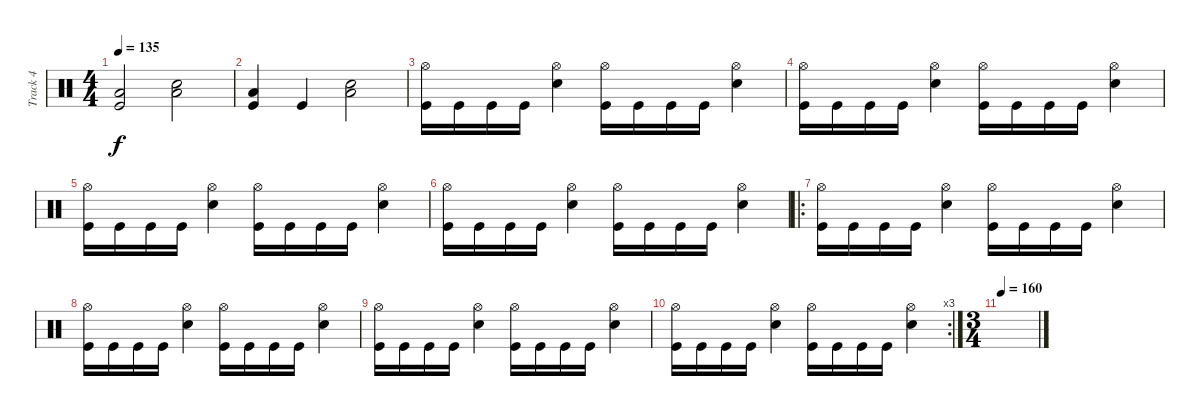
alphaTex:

\track ("Track 4" "Track 4") {instrument percussion}
\staff {score}
\articulation defaults
\ts (4 4)
\tempo 135
\clef neutral
\ks c
("Low Floor Tom (hit)" "Kick (hit)").2{dy f} ("Low Floor Tom (hit)" "Snare (hit) 2").2 |
("Low Floor Tom (hit)" "Kick (hit)").4 "Kick (hit)".4 ("Low Floor Tom (hit)" "Snare (hit) 2").2 |
("Hi-Hat (open)" "Kick (hit)").16 "Kick (hit)".16 "Kick (hit)".16 "Kick (hit)".16 ("Hi-Hat (open)" "Snare (hit) 2").4 ("Hi-Hat (open)" "Kick (hit)").16 "Kick (hit)".16 "Kick (hit)".16 "Kick (hit)".16 ("Hi-Hat (open)" "Snare (hit) 2").4 |
("Hi-Hat (open)" "Kick (hit)").16 "Kick (hit)".16 "Kick (hit)".16 "Kick (hit)".16 ("Hi-Hat (open)" "Snare (hit) 2").4 ("Hi-Hat (open)" "Kick (hit)").16 "Kick (hit)".16 "Kick (hit)".16 "Kick (hit)".16 ("Hi-Hat (open)" "Snare (hit) 2").4 |
("Hi-Hat (open)" "Kick (hit)").16 "Kick (hit)".16 "Kick (hit)".16 "Kick (hit)".16 ("Hi-Hat (open)" "Snare (hit) 2").4 ("Hi-Hat (open)" "Kick (hit)").16 "Kick (hit)".16 "Kick (hit)".16 "Kick (hit)".16 ("Hi-Hat (open)" "Snare (hit) 2").4 |
("Hi-Hat (open)" "Kick (hit)").16 "Kick (hit)".16 "Kick (hit)".16 "Kick (hit)".16 ("Hi-Hat (open)" "Snare (hit) 2").4 ("Hi-Hat (open)" "Kick (hit)").16 "Kick (hit)".16 "Kick (hit)".16 "Kick (hit)".16 ("Hi-Hat (open)" "Snare (hit) 2").4 |
\ro
("Hi-Hat (open)" "Kick (hit)").16 "Kick (hit)".16 "Kick (hit)".16 "Kick (hit)".16 ("Hi-Hat (open)" "Snare (hit) 2").4 ("Hi-Hat (open)" "Kick (hit)").16 "Kick (hit)".16 "Kick (hit)".16 "Kick (hit)".16 ("Hi-Hat (open)" "Snare (hit) 2").4 |
("Hi-Hat (open)" "Kick (hit)").16 "Kick (hit)".16 "Kick (hit)".16 "Kick (hit)".16 ("Hi-Hat (open)" "Snare (hit) 2").4 ("Hi-Hat (open)" "Kick (hit)").16 "Kick (hit)".16 "Kick (hit)".16 "Kick (hit)".16 ("Hi-Hat (open)" "Snare (hit) 2").4 |
("Hi-Hat (open)" "Kick (hit)").16 "Kick (hit)".16 "Kick (hit)".16 "Kick (hit)".16 ("Hi-Hat (open)" "Snare (hit) 2").4 ("Hi-Hat (open)" "Kick (hit)").16 "Kick (hit)".16 "Kick (hit)".16 "Kick (hit)".16 ("Hi-Hat (open)" "Snare (hit) 2").4 |
\rc 3
("Hi-Hat (open)" "Kick (hit)").16 "Kick (hit)".16 "Kick (hit)".16 "Kick (hit)".16 ("Hi-Hat (open)" "Snare (hit) 2").4 ("Hi-Hat (open)" "Kick (hit)").16 "Kick (hit)".16 "Kick (hit)".16 "Kick (hit)".16 ("Hi-Hat (open)" "Snare (hit) 2").4 |
\ts (3 4)
\tempo 160
